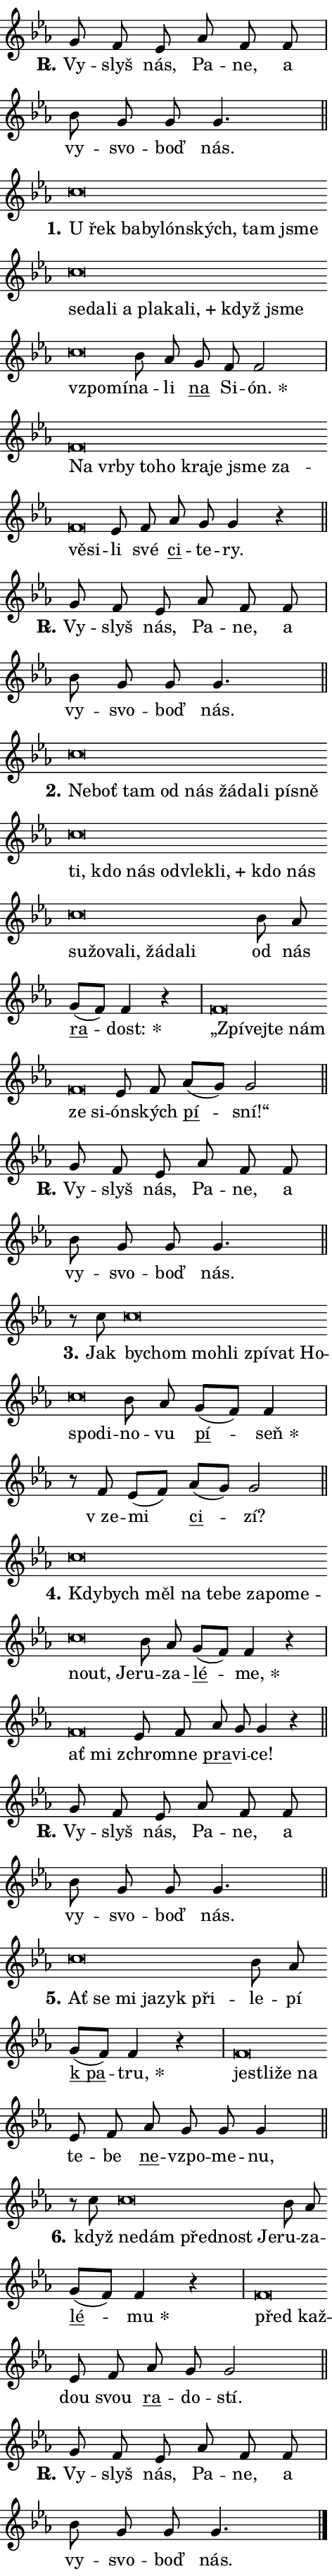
\version "2.24.0"
\header { tagline = "" }
\paper {
  indent = 0\cm
  top-margin = 0\cm
  right-margin = 0.13\cm % to fit lyric hyphens
  bottom-margin = 0\cm
  left-margin = 0\cm
  paper-width = 8\cm
  page-breaking = #ly:one-page-breaking
  system-system-spacing.basic-distance = #11
  score-system-spacing.basic-distance = #11
  ragged-last = ##f
}


%% Author: Thomas Morley
%% https://lists.gnu.org/archive/html/lilypond-user/2020-05/msg00002.html
#(define (line-position grob)
"Returns position of @var[grob} in current system:
   @code{'start}, if at first time-step
   @code{'end}, if at last time-step
   @code{'middle} otherwise
"
  (let* ((col (ly:item-get-column grob))
         (ln (ly:grob-object col 'left-neighbor))
         (rn (ly:grob-object col 'right-neighbor))
         (col-to-check-left (if (ly:grob? ln) ln col))
         (col-to-check-right (if (ly:grob? rn) rn col))
         (break-dir-left
           (and
             (ly:grob-property col-to-check-left 'non-musical #f)
             (ly:item-break-dir col-to-check-left)))
         (break-dir-right
           (and
             (ly:grob-property col-to-check-right 'non-musical #f)
             (ly:item-break-dir col-to-check-right))))
        (cond ((eqv? 1 break-dir-left) 'start)
              ((eqv? -1 break-dir-right) 'end)
              (else 'middle))))

#(define (tranparent-at-line-position vctor)
  (lambda (grob)
  "Relying on @code{line-position} select the relevant enry from @var{vctor}.
Used to determine transparency,"
    (case (line-position grob)
      ((end) (not (vector-ref vctor 0)))
      ((middle) (not (vector-ref vctor 1)))
      ((start) (not (vector-ref vctor 2))))))

noteHeadBreakVisibility =
#(define-music-function (break-visibility)(vector?)
"Makes @code{NoteHead}s transparent relying on @var{break-visibility}"
#{
  \override NoteHead.transparent =
    #(tranparent-at-line-position break-visibility)
#})

#(define delete-ledgers-for-transparent-note-heads
  (lambda (grob)
    "Reads whether a @code{NoteHead} is transparent.
If so this @code{NoteHead} is removed from @code{'note-heads} from
@var{grob}, which is supposed to be @code{LedgerLineSpanner}.
As a result ledgers are not printed for this @code{NoteHead}"
    (let* ((nhds-array (ly:grob-object grob 'note-heads))
           (nhds-list
             (if (ly:grob-array? nhds-array)
                 (ly:grob-array->list nhds-array)
                 '()))
           ;; Relies on the transparent-property being done before
           ;; Staff.LedgerLineSpanner.after-line-breaking is executed.
           ;; This is fragile ...
           (to-keep
             (remove
               (lambda (nhd)
                 (ly:grob-property nhd 'transparent #f))
               nhds-list)))
      ;; TODO find a better method to iterate over grob-arrays, similiar
      ;; to filter/remove etc for lists
      ;; For now rebuilt from scratch
      (set! (ly:grob-object grob 'note-heads)  '())
      (for-each
        (lambda (nhd)
          (ly:pointer-group-interface::add-grob grob 'note-heads nhd))
        to-keep))))

squashNotes = {
  \override NoteHead.X-extent = #'(-0.2 . 0.2)
  \override NoteHead.Y-extent = #'(-0.75 . 0)
  \override NoteHead.stencil =
    #(lambda (grob)
       (let ((pos (ly:grob-property grob 'staff-position)))
         (begin
           (if (< pos -7) (display "ERROR: Lower brevis then expected\n") (display ""))
           (if (<= pos -6) ly:text-interface::print ly:note-head::print))))
}
unSquashNotes = {
  \revert NoteHead.X-extent
  \revert NoteHead.Y-extent
  \revert NoteHead.stencil
}

hideNotes = \noteHeadBreakVisibility #begin-of-line-visible
unHideNotes = \noteHeadBreakVisibility #all-visible

% work-around for resetting accidentals
% https://lilypond.org/doc/v2.23/Documentation/notation/displaying-rhythms#unmetered-music
cadenzaMeasure = {
  \cadenzaOff
  \partial 1024 s1024
  \cadenzaOn
}

#(define-markup-command (accent layout props text) (markup?)
  "Underline accented syllable"
  (interpret-markup layout props
    #{\markup \override #'(offset . 4.3) \underline { #text }#}))

responsum = \markup \concat {
  "R" \hspace #-1.05 \path #0.1 #'((moveto 0 0.07) (lineto 0.9 0.8)) \hspace #0.05 "."
}

spaceSize = #0.6828661417322834 % exact space size for TeX Gyre Schola

\layout {
  \context {
    \Staff
    \remove "Time_signature_engraver"
    \override LedgerLineSpanner.after-line-breaking = #delete-ledgers-for-transparent-note-heads
  }
  \context {
    \Lyrics {
      \override LyricSpace.minimum-distance = \spaceSize
      \override LyricText.font-name = #"TeX Gyre Schola"
      \override LyricText.font-size = 1
      \override StanzaNumber.font-name = #"TeX Gyre Schola Bold"
      \override StanzaNumber.font-size = 1
    }
  }
  \context {
    \Score 
    \override NoteHead.text =
      #(lambda (grob) 
        (let ((pos (ly:grob-property grob 'staff-position)))
          #{\markup {
            \combine
              \halign #-0.55 \raise #(if (= pos -6) 0 0.5) \override #'(thickness . 2) \draw-line #'(3.2 . 0)
              \musicglyph "noteheads.sM1"
          }#}))
  }
}

% magnetic-lyrics.ily
%
%   written by
%     Jean Abou Samra <jean@abou-samra.fr>
%     Werner Lemberg <wl@gnu.org>
%
%   adapted by
%     Jiri Hon <jiri.hon@gmail.com>
%
% Version 2022-Apr-15

% https://www.mail-archive.com/lilypond-user@gnu.org/msg149350.html

#(define (Left_hyphen_pointer_engraver context)
   "Collect syllable-hyphen-syllable occurrences in lyrics and store
them in properties.  This engraver only looks to the left.  For
example, if the lyrics input is @code{foo -- bar}, it does the
following.

@itemize @bullet
@item
Set the @code{text} property of the @code{LyricHyphen} grob between
@q{foo} and @q{bar} to @code{foo}.

@item
Set the @code{left-hyphen} property of the @code{LyricText} grob with
text @q{foo} to the @code{LyricHyphen} grob between @q{foo} and
@q{bar}.
@end itemize

Use this auxiliary engraver in combination with the
@code{lyric-@/text::@/apply-@/magnetic-@/offset!} hook."
   (let ((hyphen #f)
         (text #f))
     (make-engraver
      (acknowledgers
       ((lyric-syllable-interface engraver grob source-engraver)
        (set! text grob)))
      (end-acknowledgers
       ((lyric-hyphen-interface engraver grob source-engraver)
        ;(when (not (grob::has-interface grob 'lyric-space-interface))
          (set! hyphen grob)));)
      ((stop-translation-timestep engraver)
       (when (and text hyphen)
         (ly:grob-set-object! text 'left-hyphen hyphen))
       (set! text #f)
       (set! hyphen #f)))))

#(define (lyric-text::apply-magnetic-offset! grob)
   "If the space between two syllables is less than the value in
property @code{LyricText@/.details@/.squash-threshold}, move the right
syllable to the left so that it gets concatenated with the left
syllable.

Use this function as a hook for
@code{LyricText@/.after-@/line-@/breaking} if the
@code{Left_@/hyphen_@/pointer_@/engraver} is active."
   (let ((hyphen (ly:grob-object grob 'left-hyphen #f)))
     (when hyphen
       (let ((left-text (ly:spanner-bound hyphen LEFT)))
         (when (grob::has-interface left-text 'lyric-syllable-interface)
           (let* ((common (ly:grob-common-refpoint grob left-text X))
                  (this-x-ext (ly:grob-extent grob common X))
                  (left-x-ext
                   (begin
                     ;; Trigger magnetism for left-text.
                     (ly:grob-property left-text 'after-line-breaking)
                     (ly:grob-extent left-text common X)))
                  ;; `delta` is the gap width between two syllables.
                  (delta (- (interval-start this-x-ext)
                            (interval-end left-x-ext)))
                  (details (ly:grob-property grob 'details))
                  (threshold (assoc-get 'squash-threshold details 0.2)))
             (when (< delta threshold)
               (let* (;; We have to manipulate the input text so that
                      ;; ligatures crossing syllable boundaries are not
                      ;; disabled.  For languages based on the Latin
                      ;; script this is essentially a beautification.
                      ;; However, for non-Western scripts it can be a
                      ;; necessity.
                      (lt (ly:grob-property left-text 'text))
                      (rt (ly:grob-property grob 'text))
                      (is-space (grob::has-interface hyphen 'lyric-space-interface))
                      (space (if is-space " " ""))
                      (extra-delta (if is-space spaceSize 0))
                      ;; Append new syllable.
                      (ltrt-space (if (and (string? lt) (string? rt))
                                (string-append lt space rt)
                                (make-concat-markup (list lt space rt))))
                      ;; Right-align `ltrt` to the right side.
                      (ltrt-space-markup (grob-interpret-markup
                               grob
                               (make-translate-markup
                                (cons (interval-length this-x-ext) 0)
                                (make-right-align-markup ltrt-space)))))
                 (begin
                   ;; Don't print `left-text`.
                   (ly:grob-set-property! left-text 'stencil #f)
                   ;; Set text and stencil (which holds all collected
                   ;; syllables so far) and shift it to the left.
                   (ly:grob-set-property! grob 'text ltrt-space)
                   (ly:grob-set-property! grob 'stencil ltrt-space-markup)
                   (ly:grob-translate-axis! grob (- (- delta extra-delta)) X))))))))))


#(define (lyric-hyphen::displace-bounds-first grob)
   ;; Make very sure this callback isn't triggered too early.
   (let ((left (ly:spanner-bound grob LEFT))
         (right (ly:spanner-bound grob RIGHT)))
     (ly:grob-property left 'after-line-breaking)
     (ly:grob-property right 'after-line-breaking)
     (ly:lyric-hyphen::print grob)))

squashThreshold = #0.4

\layout {
  \context {
    \Lyrics
    \consists #Left_hyphen_pointer_engraver
    \override LyricText.after-line-breaking =
      #lyric-text::apply-magnetic-offset!
    \override LyricHyphen.stencil = #lyric-hyphen::displace-bounds-first
    \override LyricText.details.squash-threshold = \squashThreshold
    \override LyricHyphen.minimum-distance = 0
    \override LyricHyphen.minimum-length = \squashThreshold
  }
}

squashText = \override LyricText.details.squash-threshold = 9999
unSquashText = \override LyricText.details.squash-threshold = \squashThreshold

leftText = \override LyricText.self-alignment-X = #LEFT
unLeftText = \revert LyricText.self-alignment-X

starOffset = #(lambda (grob) 
                (let ((x_offset (ly:self-alignment-interface::aligned-on-x-parent grob)))
                  (if (= x_offset 0) 0 (+ x_offset 1.2))))

star = #(define-music-function (syllable)(string?)
"Append star separator at the end of a syllable"
#{
  \once \override LyricText.X-offset = #starOffset
  \lyricmode { \markup {
    #syllable
    \override #'((font-name . "TeX Gyre Schola Bold")) \hspace #0.2 \lower #0.65 \larger "*"
  } }
#})

starAccent = #(define-music-function (syllable)(string?)
"Append star separator at the end of a syllable and make accent"
#{
  \once \override LyricText.X-offset = #starOffset
  \lyricmode { \markup {
    \accent #syllable
    \override #'((font-name . "TeX Gyre Schola Bold")) \hspace #0.2 \lower #0.65 \larger "*"
  } }
#})

breath = #(define-music-function (syllable)(string?)
"Append breathing indicator at the end of a syllable"
#{
  \lyricmode { \markup { #syllable "+" } }
#})

optionalBreath = #(define-music-function (syllable)(string?)
"Append optional breathing indicator at the end of a syllable"
#{
  \lyricmode { \markup { #syllable "(+)" } }
#})


\score {
    <<
        \new Voice = "melody" { \cadenzaOn \key es \major \relative { g'8 f es as f f \cadenzaMeasure \bar "|" bes g g g4. \cadenzaMeasure \bar "||" \break } }
        \new Lyrics \lyricsto "melody" { \lyricmode { \set stanza = \responsum
Vy -- slyš nás, Pa -- ne, a vy -- svo -- boď nás. } }
    >>
    \layout {}
}

\score {
    <<
        \new Voice = "melody" { \cadenzaOn \key es \major \relative { \squashNotes c''\breve*1/16 \hideNotes \breve*1/16 \bar "" \breve*1/16 \bar "" \breve*1/16 \bar "" \breve*1/16 \bar "" \breve*1/16 \bar "" \breve*1/16 \bar "" \breve*1/16 \bar "" \breve*1/16 \bar "" \breve*1/16 \bar "" \breve*1/16 \bar "" \breve*1/16 \bar "" \breve*1/16 \bar "" \breve*1/16 \bar "" \breve*1/16 \bar "" \breve*1/16 \bar "" \breve*1/16 \bar "" \breve*1/16 \breve*1/16 \bar "" \unHideNotes \unSquashNotes bes8 as \bar "" g f f2 \cadenzaMeasure \bar "|" \squashNotes f\breve*1/16 \hideNotes \breve*1/16 \bar "" \breve*1/16 \bar "" \breve*1/16 \bar "" \breve*1/16 \bar "" \breve*1/16 \bar "" \breve*1/16 \bar "" \breve*1/16 \bar "" \breve*1/16 \bar "" \breve*1/16 \breve*1/16 \bar "" \unHideNotes \unSquashNotes es8 f \bar "" as g g4 r \cadenzaMeasure \bar "||" \break } }
        \new Lyrics \lyricsto "melody" { \lyricmode { \set stanza = "1."
\leftText U \squashText řek ba -- by -- lón -- ských, tam jsme se -- da -- li a pla -- ka -- \breath "li," když jsme vzpo -- mí -- \unLeftText \unSquashText na -- li \markup \accent na Si -- \star ón. \leftText Na \squashText vr -- by to -- ho kra -- je jsme za -- vě -- si -- \unLeftText \unSquashText li své \markup \accent ci -- te -- ry. } }
    >>
    \layout {}
}

\score {
    <<
        \new Voice = "melody" { \cadenzaOn \key es \major \relative { g'8 f es as f f \cadenzaMeasure \bar "|" bes g g g4. \cadenzaMeasure \bar "||" \break } }
        \new Lyrics \lyricsto "melody" { \lyricmode { \set stanza = \responsum
Vy -- slyš nás, Pa -- ne, a vy -- svo -- boď nás. } }
    >>
    \layout {}
}

\score {
    <<
        \new Voice = "melody" { \cadenzaOn \key es \major \relative { \squashNotes c''\breve*1/16 \hideNotes \breve*1/16 \bar "" \breve*1/16 \bar "" \breve*1/16 \bar "" \breve*1/16 \bar "" \breve*1/16 \bar "" \breve*1/16 \bar "" \breve*1/16 \bar "" \breve*1/16 \bar "" \breve*1/16 \bar "" \breve*1/16 \bar "" \breve*1/16 \bar "" \breve*1/16 \bar "" \breve*1/16 \bar "" \breve*1/16 \bar "" \breve*1/16 \bar "" \breve*1/16 \bar "" \breve*1/16 \bar "" \breve*1/16 \bar "" \breve*1/16 \bar "" \breve*1/16 \bar "" \breve*1/16 \bar "" \breve*1/16 \bar "" \breve*1/16 \breve*1/16 \bar "" \unHideNotes \unSquashNotes bes8 as \bar "" g[( f)] f4 r \cadenzaMeasure \bar "|" \squashNotes f\breve*1/16 \hideNotes \breve*1/16 \bar "" \breve*1/16 \bar "" \breve*1/16 \bar "" \breve*1/16 \breve*1/16 \bar "" \unHideNotes \unSquashNotes es8 f \bar "" as[( g)] g2 \cadenzaMeasure \bar "||" \break } }
        \new Lyrics \lyricsto "melody" { \lyricmode { \set stanza = "2."
\leftText Ne -- \squashText boť tam od nás žá -- da -- li pí -- sně ti, kdo nás od -- vle -- \breath "kli," kdo nás su -- žo -- va -- li, žá -- da -- li \unLeftText \unSquashText od nás \markup \accent ra -- \star dost: \leftText „Zpí -- \squashText vej -- te nám ze si -- \unLeftText \unSquashText ón -- ských \markup \accent pí -- sní!“ } }
    >>
    \layout {}
}

\score {
    <<
        \new Voice = "melody" { \cadenzaOn \key es \major \relative { g'8 f es as f f \cadenzaMeasure \bar "|" bes g g g4. \cadenzaMeasure \bar "||" \break } }
        \new Lyrics \lyricsto "melody" { \lyricmode { \set stanza = \responsum
Vy -- slyš nás, Pa -- ne, a vy -- svo -- boď nás. } }
    >>
    \layout {}
}

\score {
    <<
        \new Voice = "melody" { \cadenzaOn \key es \major \relative { r8 c'' \squashNotes c\breve*1/16 \hideNotes \breve*1/16 \bar "" \breve*1/16 \bar "" \breve*1/16 \bar "" \breve*1/16 \bar "" \breve*1/16 \bar "" \breve*1/16 \bar "" \breve*1/16 \breve*1/16 \bar "" \unHideNotes \unSquashNotes bes8 as \bar "" g[( f)] f4 \cadenzaMeasure \bar "|" r8 f es8[( f)] \bar "" as[( g)] g2 \cadenzaMeasure \bar "||" \break } }
        \new Lyrics \lyricsto "melody" { \lyricmode { \set stanza = "3."
Jak \leftText by -- \squashText chom mo -- hli zpí -- vat Ho -- spo -- di -- \unLeftText \unSquashText no -- vu \markup \accent pí -- \star seň "v ze" -- mi \markup \accent ci -- zí? } }
    >>
    \layout {}
}

\score {
    <<
        \new Voice = "melody" { \cadenzaOn \key es \major \relative { \squashNotes c''\breve*1/16 \hideNotes \breve*1/16 \bar "" \breve*1/16 \bar "" \breve*1/16 \bar "" \breve*1/16 \bar "" \breve*1/16 \bar "" \breve*1/16 \bar "" \breve*1/16 \bar "" \breve*1/16 \bar "" \breve*1/16 \breve*1/16 \bar "" \unHideNotes \unSquashNotes bes8 as \bar "" g[( f)] f4 r \cadenzaMeasure \bar "|" \squashNotes f\breve*1/16 \hideNotes \breve*1/16 \bar "" \unHideNotes \unSquashNotes es8 f \bar "" as g g4 r \cadenzaMeasure \bar "||" \break } }
        \new Lyrics \lyricsto "melody" { \lyricmode { \set stanza = "4."
\leftText Kdy -- \squashText bych měl na te -- be za -- po -- me -- nout, Je -- \unLeftText \unSquashText ru -- za -- \markup \accent lé -- \star me, \leftText ať \squashText mi \unLeftText \unSquashText zchro -- mne \markup \accent pra -- vi -- ce! } }
    >>
    \layout {}
}

\score {
    <<
        \new Voice = "melody" { \cadenzaOn \key es \major \relative { g'8 f es as f f \cadenzaMeasure \bar "|" bes g g g4. \cadenzaMeasure \bar "||" \break } }
        \new Lyrics \lyricsto "melody" { \lyricmode { \set stanza = \responsum
Vy -- slyš nás, Pa -- ne, a vy -- svo -- boď nás. } }
    >>
    \layout {}
}

\score {
    <<
        \new Voice = "melody" { \cadenzaOn \key es \major \relative { \squashNotes c''\breve*1/16 \hideNotes \breve*1/16 \bar "" \breve*1/16 \bar "" \breve*1/16 \bar "" \breve*1/16 \breve*1/16 \bar "" \unHideNotes \unSquashNotes bes8 as \bar "" g[( f)] f4 r \cadenzaMeasure \bar "|" \squashNotes f\breve*1/16 \hideNotes \breve*1/16 \bar "" \breve*1/16 \breve*1/16 \bar "" \unHideNotes \unSquashNotes es8 f \bar "" as g g g4 \cadenzaMeasure \bar "||" \break } }
        \new Lyrics \lyricsto "melody" { \lyricmode { \set stanza = "5."
\leftText Ať \squashText se mi ja -- zyk při -- \unLeftText \unSquashText le -- pí \markup \accent "k pa" -- \star tru, \leftText je -- \squashText stli -- že na \unLeftText \unSquashText te -- be \markup \accent ne -- vzpo -- me -- nu, } }
    >>
    \layout {}
}

\score {
    <<
        \new Voice = "melody" { \cadenzaOn \key es \major \relative { r8 c'' \squashNotes c\breve*1/16 \hideNotes \breve*1/16 \bar "" \breve*1/16 \bar "" \breve*1/16 \breve*1/16 \bar "" \unHideNotes \unSquashNotes bes8 as \bar "" g[( f)] f4 r \cadenzaMeasure \bar "|" \squashNotes f\breve*1/16 \hideNotes \breve*1/16 \bar "" \unHideNotes \unSquashNotes es8 f \bar "" as g g2 \cadenzaMeasure \bar "||" \break } }
        \new Lyrics \lyricsto "melody" { \lyricmode { \set stanza = "6."
když \leftText ne -- \squashText dám před -- nost Je -- \unLeftText \unSquashText ru -- za -- \markup \accent lé -- \star mu \leftText před \squashText kaž -- \unLeftText \unSquashText dou svou \markup \accent ra -- do -- stí. } }
    >>
    \layout {}
}

\score {
    <<
        \new Voice = "melody" { \cadenzaOn \key es \major \relative { g'8 f es as f f \cadenzaMeasure \bar "|" bes g g g4. \cadenzaMeasure \bar "||" \break } \bar "|." }
        \new Lyrics \lyricsto "melody" { \lyricmode { \set stanza = \responsum
Vy -- slyš nás, Pa -- ne, a vy -- svo -- boď nás. } }
    >>
    \layout {}
}
